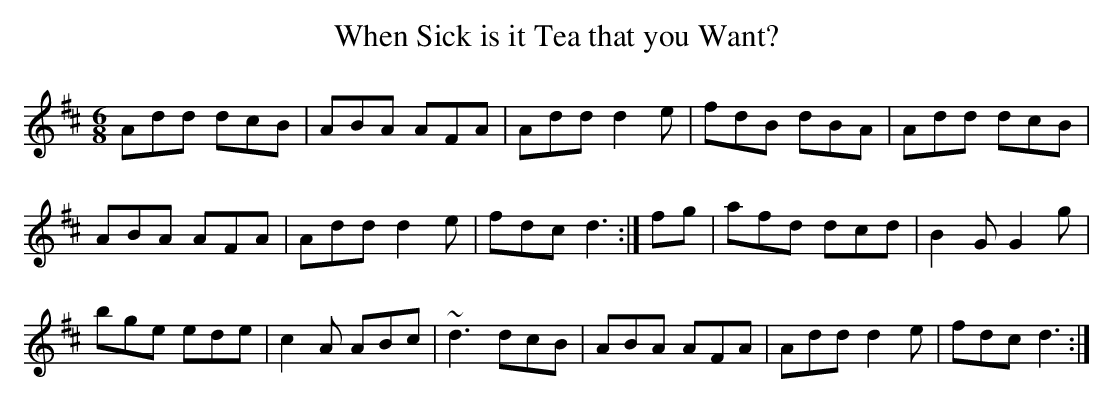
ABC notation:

X:1
T:When Sick is it Tea that you Want?
M:6/8
L:1/8
K:D
Add dcB|ABA AFA|Add d2e|fdB dBA|Add dcB|
ABA AFA|Add d2e|fdc d3:|fg|afd dcd|B2G G2g|
bge ede|c2A ABc|~d3 dcB|ABA AFA|Add d2e|fdc d3:|
